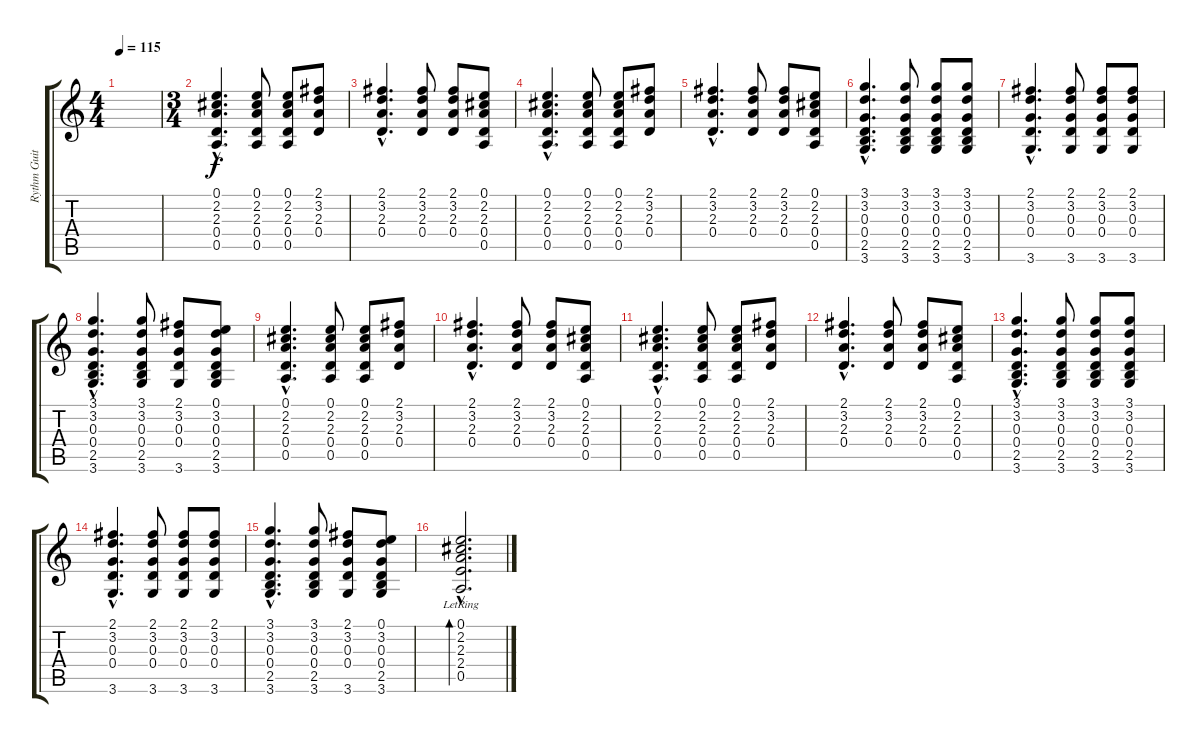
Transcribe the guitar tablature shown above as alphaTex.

\track ("Rythm Guitar" "Rythm Guit") {instrument acousticguitarsteel}
\staff {score tabs}
\tuning (E4 B3 G3 D3 A2 E2) {hide}
\ts (4 4)
\tempo 115
\clef g2
\ks c
|
\ts (3 4)
(0.1{hac} 2.2{hac} 2.3{hac} 0.4{hac} 0.5{hac}).4{d} (0.1 2.2 2.3 0.4 0.5).8 (0.1 2.2 2.3 0.4 0.5).8 (2.1 3.2 2.3 0.4).8 |
(2.1{hac} 3.2{hac} 2.3{hac} 0.4{hac}).4{d} (2.1 3.2 2.3 0.4).8 (2.1 3.2 2.3 0.4).8 (0.1 2.2 2.3 0.4 0.5).8 |
(0.1{hac} 2.2{hac} 2.3{hac} 0.4{hac} 0.5{hac}).4{d} (0.1 2.2 2.3 0.4 0.5).8 (0.1 2.2 2.3 0.4 0.5).8 (2.1 3.2 2.3 0.4).8 |
(2.1{hac} 3.2{hac} 2.3{hac} 0.4{hac}).4{d} (2.1 3.2 2.3 0.4).8 (2.1 3.2 2.3 0.4).8 (0.1 2.2 2.3 0.4 0.5).8 |
(3.1{hac} 3.2{hac} 0.3{hac} 0.4{hac} 2.5{hac} 3.6{hac}).4{d} (3.1 3.2 0.3 0.4 2.5 3.6).8 (3.1 3.2 0.3 0.4 2.5 3.6).8 (3.1 3.2 0.3 0.4 2.5 3.6).8 |
(2.1{hac} 3.2{hac} 0.3{hac} 0.4{hac} 3.6{hac}).4{d} (2.1 3.2 0.3 0.4 3.6).8 (2.1 3.2 0.3 0.4 3.6).8 (2.1 3.2 0.3 0.4 3.6).8 |
(3.1{hac} 3.2{hac} 0.3{hac} 0.4{hac} 2.5{hac} 3.6{hac}).4{d} (3.1 3.2 0.3 0.4 2.5 3.6).8 (2.1 3.2 0.3 0.4 3.6).8 (0.1 3.2 0.3 0.4 2.5 3.6).8 |
(0.1{hac} 2.2{hac} 2.3{hac} 0.4{hac} 0.5{hac}).4{d} (0.1 2.2 2.3 0.4 0.5).8 (0.1 2.2 2.3 0.4 0.5).8 (2.1 3.2 2.3 0.4).8 |
(2.1{hac} 3.2{hac} 2.3{hac} 0.4{hac}).4{d} (2.1 3.2 2.3 0.4).8 (2.1 3.2 2.3 0.4).8 (0.1 2.2 2.3 0.4 0.5).8 |
(0.1{hac} 2.2{hac} 2.3{hac} 0.4{hac} 0.5{hac}).4{d} (0.1 2.2 2.3 0.4 0.5).8 (0.1 2.2 2.3 0.4 0.5).8 (2.1 3.2 2.3 0.4).8 |
(2.1{hac} 3.2{hac} 2.3{hac} 0.4{hac}).4{d} (2.1 3.2 2.3 0.4).8 (2.1 3.2 2.3 0.4).8 (0.1 2.2 2.3 0.4 0.5).8 |
(3.1{hac} 3.2{hac} 0.3{hac} 0.4{hac} 2.5{hac} 3.6{hac}).4{d} (3.1 3.2 0.3 0.4 2.5 3.6).8 (3.1 3.2 0.3 0.4 2.5 3.6).8 (3.1 3.2 0.3 0.4 2.5 3.6).8 |
(2.1{hac} 3.2{hac} 0.3{hac} 0.4{hac} 3.6{hac}).4{d} (2.1 3.2 0.3 0.4 3.6).8 (2.1 3.2 0.3 0.4 3.6).8 (2.1 3.2 0.3 0.4 3.6).8 |
(3.1{hac} 3.2{hac} 0.3{hac} 0.4{hac} 2.5{hac} 3.6{hac}).4{d} (3.1 3.2 0.3 0.4 2.5 3.6).8 (2.1 3.2 0.3 0.4 3.6).8 (0.1 3.2 0.3 0.4 2.5 3.6).8 |
(0.1{hac} 2.2{hac lr} 2.3{hac} 2.4{hac} 0.5{hac}).2{d bd 120}
